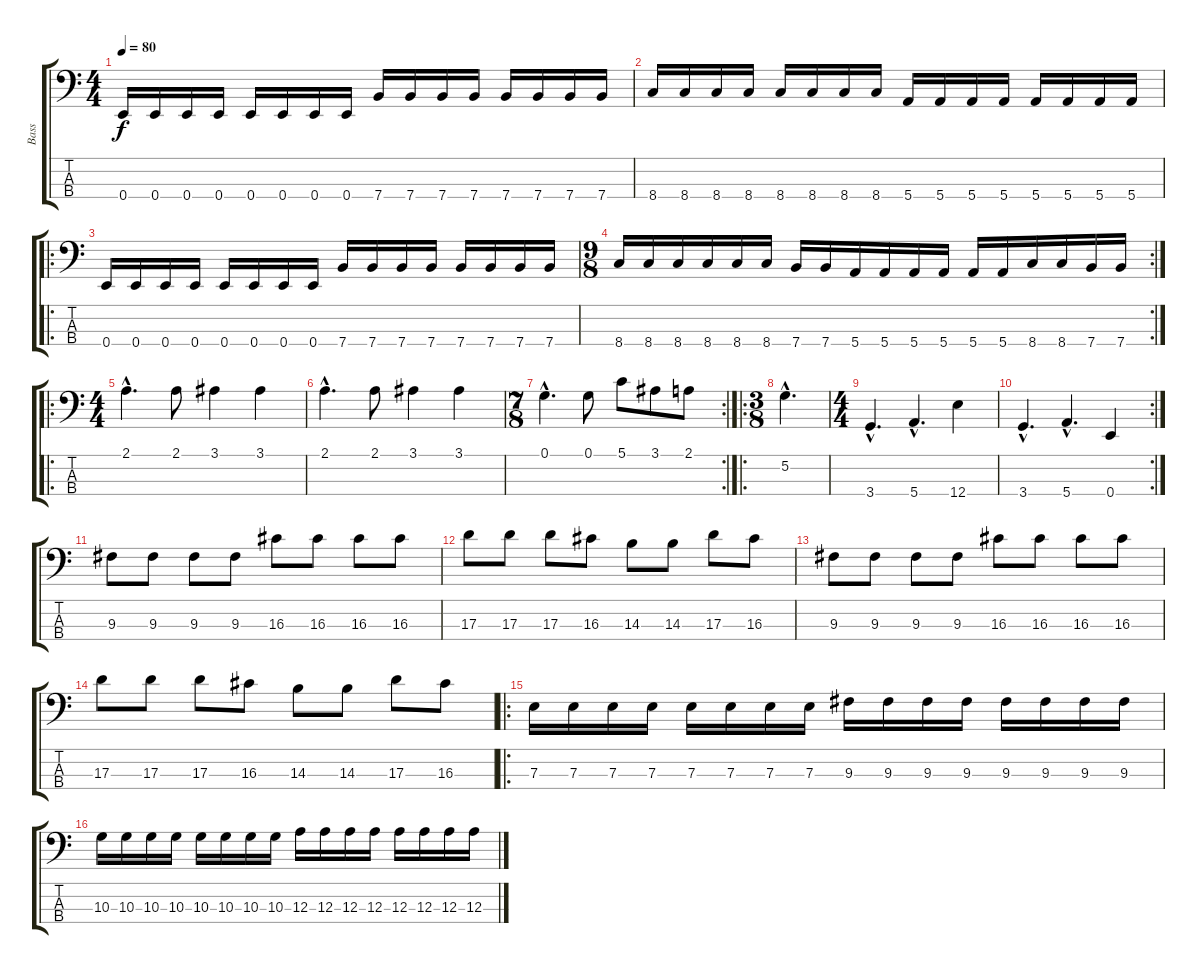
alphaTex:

\track ("Bass" "Bass") {instrument electricbassfinger}
\staff {score tabs}
\tuning (G2 D2 A1 E1) {hide}
\ts (4 4)
\tempo 80
\clef f4
\ks c
0.4.16{dy f} 0.4.16 0.4.16 0.4.16 0.4.16 0.4.16 0.4.16 0.4.16 7.4.16 7.4.16 7.4.16 7.4.16 7.4.16 7.4.16 7.4.16 7.4.16 |
8.4.16 8.4.16 8.4.16 8.4.16 8.4.16 8.4.16 8.4.16 8.4.16 5.4.16 5.4.16 5.4.16 5.4.16 5.4.16 5.4.16 5.4.16 5.4.16 |
\ro
0.4.16 0.4.16 0.4.16 0.4.16 0.4.16 0.4.16 0.4.16 0.4.16 7.4.16 7.4.16 7.4.16 7.4.16 7.4.16 7.4.16 7.4.16 7.4.16 |
\rc 2
\ts (9 8)
8.4.16 8.4.16 8.4.16 8.4.16 8.4.16 8.4.16 7.4.16 7.4.16 5.4.16 5.4.16 5.4.16 5.4.16 5.4.16 5.4.16 8.4.16 8.4.16 7.4.16 7.4.16 |
\ro
\ts (4 4)
2.1{hac}.4{d} 2.1.8 3.1.4 3.1.4 |
2.1{hac}.4{d} 2.1.8 3.1.4 3.1.4 |
\rc 2
\ts (7 8)
0.1{hac}.4{d} 0.1.8 5.1.8 3.1.8 2.1.8 |
\ro
\ts (3 8)
5.2{hac}.4{d} |
\ts (4 4)
3.4{hac}.4{d} 5.4{hac}.4{d} 12.4.4 |
\rc 2
3.4{hac}.4{d} 5.4{hac}.4{d} 0.4.4 |
9.3.8 9.3.8 9.3.8 9.3.8 16.3.8 16.3.8 16.3.8 16.3.8 |
17.3.8 17.3.8 17.3.8 16.3.8 14.3.8 14.3.8 17.3.8 16.3.8 |
9.3.8 9.3.8 9.3.8 9.3.8 16.3.8 16.3.8 16.3.8 16.3.8 |
17.3.8 17.3.8 17.3.8 16.3.8 14.3.8 14.3.8 17.3.8 16.3.8 |
\ro
7.3.16 7.3.16 7.3.16 7.3.16 7.3.16 7.3.16 7.3.16 7.3.16 9.3.16 9.3.16 9.3.16 9.3.16 9.3.16 9.3.16 9.3.16 9.3.16 |
10.3.16 10.3.16 10.3.16 10.3.16 10.3.16 10.3.16 10.3.16 10.3.16 12.3.16 12.3.16 12.3.16 12.3.16 12.3.16 12.3.16 12.3.16 12.3.16
